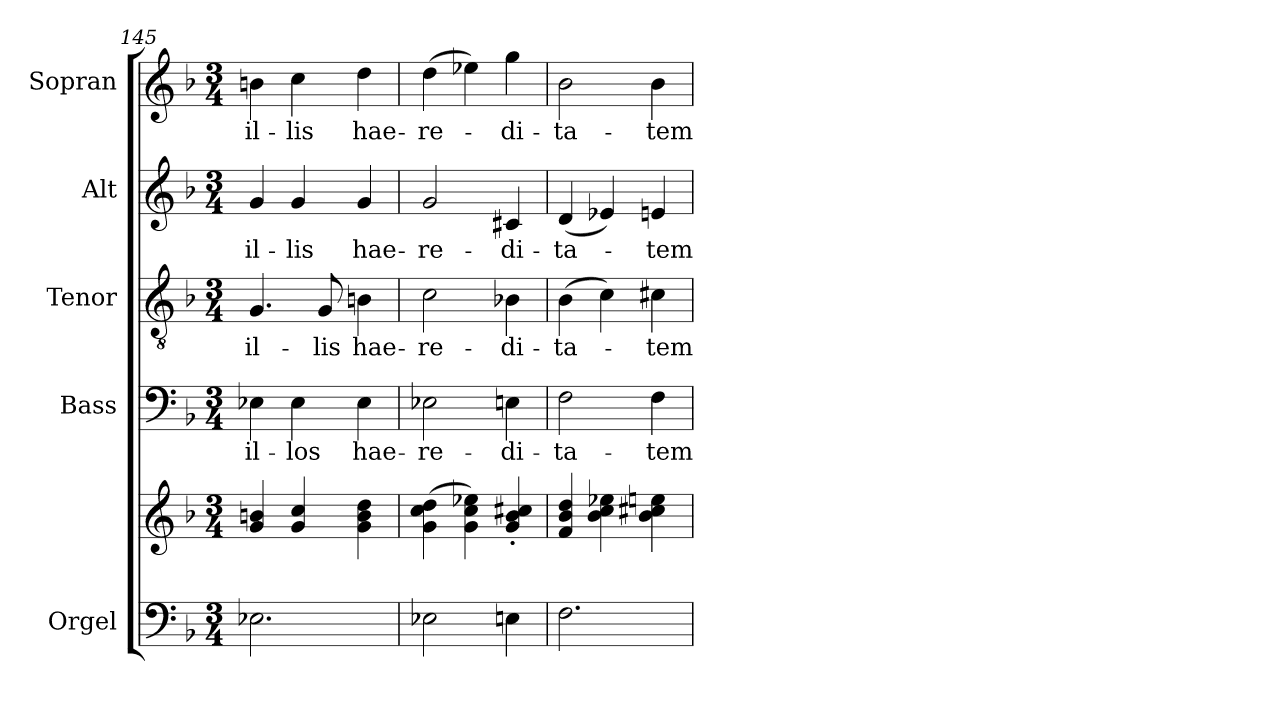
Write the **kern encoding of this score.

**kern	**kern	**kern	**text	**kern	**text	**kern	**text	**kern	**text
*part5	*part5	*part4	*part4	*part3	*part3	*part2	*part2	*part1	*part1
*staff6	*staff5	*staff4	*staff4	*staff3	*staff3	*staff2	*staff2	*staff1	*staff1
*I"Orgel	*	*I"Bass	*	*I"Tenor	*	*I"Alt	*	*I"Sopran	*
*I'Org.	*	*I'B.	*	*I'T.	*	*I'A.	*	*I'S.	*
*clefF4	*clefG2	*clefF4	*	*clefGv2	*	*clefG2	*	*clefG2	*
*k[b-]	*k[b-]	*k[b-]	*	*k[b-]	*	*k[b-]	*	*k[b-]	*
*F:	*F:	*F:	*	*F:	*	*F:	*	*F:	*
*M3/4	*M3/4	*M3/4	*	*M3/4	*	*M3/4	*	*M3/4	*
=145	=145	=145	=145	=145	=145	=145	=145	=145	=145
!	!	!	!LO:LY:b	!	!LO:LY:b	!	!LO:LY:b	!	!LO:LY:b
2.E-X\	4g/ 4bn/	4E-X\	il-	4.G/	il-	4g/	il-	4bn\	il-
!	!	!	!LO:LY:b	!	!	!	!LO:LY:b	!	!LO:LY:b
.	4g/ 4cc/	4E-\	-los	.	.	4g/	-lis	4cc\	-lis
!	!	!	!	!	!LO:LY:b	!	!	!	!
.	.	.	.	8G/	-lis	.	.	.	.
!	!	!	!LO:LY:b	!	!LO:LY:b	!	!LO:LY:b	!	!LO:LY:b
.	4g\ 4b\ 4dd\	4E-\	hae-	4Bn\	hae-	4g/	hae-	4dd\	hae-
=146	=146	=146	=146	=146	=146	=146	=146	=146	=146
!	!	!	!LO:LY:b	!	!LO:LY:b	!	!LO:LY:b	!	!LO:LY:b
2E-X\	(>4g\ 4cc\ 4dd\	2E-X\	-re-	2c\	-re-	2g/	-re-	(>4dd\	-re-
.	4g\ 4cc\ 4ee-X\)	.	.	.	.	.	.	4ee-X\)	.
!	!	!	!LO:LY:b	!	!LO:LY:b	!	!LO:LY:b	!	!LO:LY:b
4En\	4g/'< 4b-/'< 4cc#X/'<	4En\	-di-	4B-X\	-di-	4c#X/	-di-	4gg\	-di-
=147	=147	=147	=147	=147	=147	=147	=147	=147	=147
!	!	!	!LO:LY:b	!	!LO:LY:b	!	!LO:LY:b	!	!LO:LY:b
2.F\	4f/ 4b-/ 4dd/	2F\	-ta-	(>4B-\	-ta-	(<4d/	-ta-	2b-\	-ta-
.	4b-\ 4cc\ 4ee-X\	.	.	4c\)	.	4e-X/)	.	.	.
!	!	!	!LO:LY:b	!	!LO:LY:b	!	!LO:LY:b	!	!LO:LY:b
.	4b-\ 4cc#X\ 4een\	4F\	-tem	4c#X\	-tem	4en/	-tem	4b-\	-tem
=	=	=	=	=	=	=	=	=	=
*-	*-	*-	*-	*-	*-	*-	*-	*-	*-
